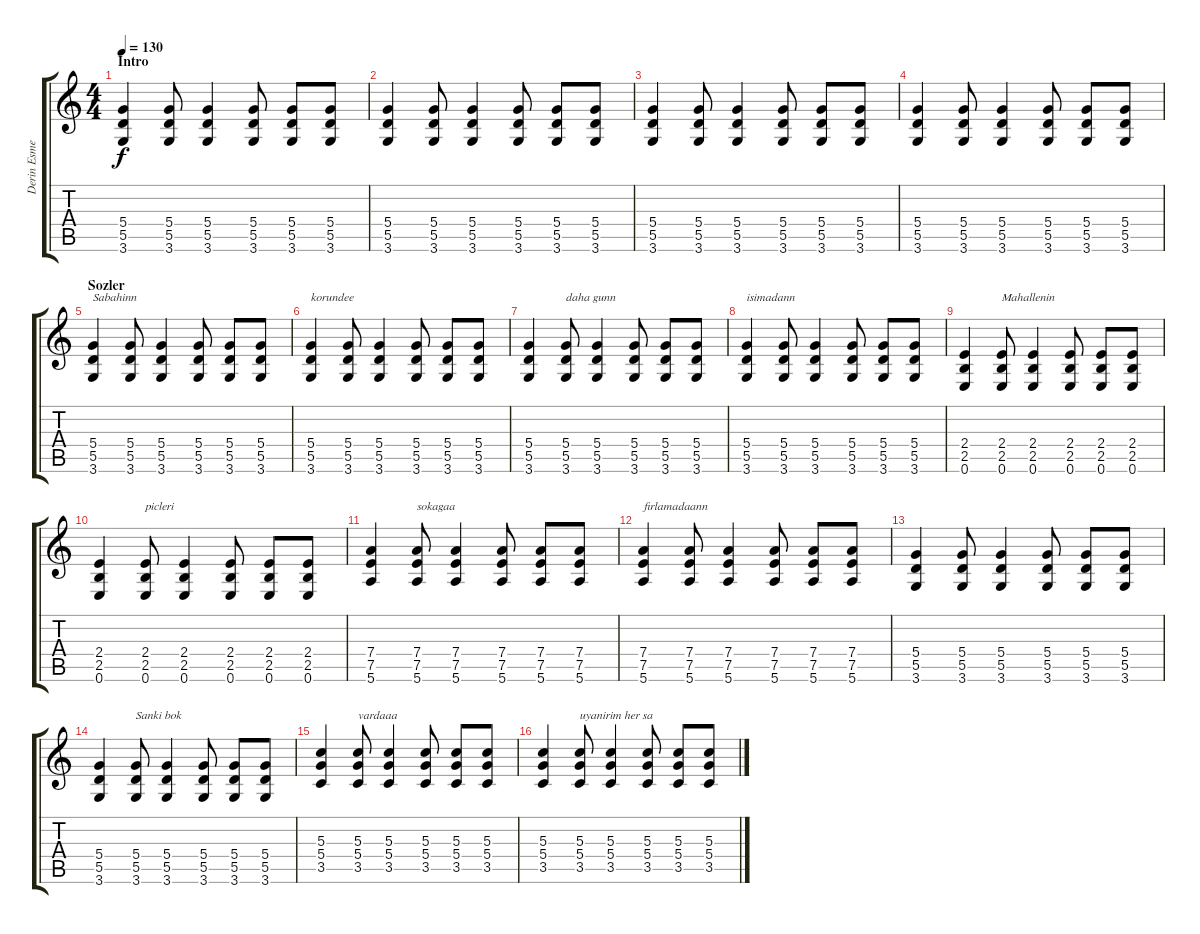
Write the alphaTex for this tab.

\track ("Derin Esmer" "Derin Esme") {instrument overdrivenguitar}
\staff {score tabs}
\tuning (E4 B3 G3 D3 A2 E2) {hide}
\ts (4 4)
\section ("" "Intro")
\tempo 130
\clef g2
\ks c
(5.4 5.5 3.6).4{dy f instrument overdrivenguitar} (5.4 5.5 3.6).8 (5.4 5.5 3.6).4 (5.4 5.5 3.6).8 (5.4 5.5 3.6).8 (5.4 5.5 3.6).8 |
(5.4 5.5 3.6).4 (5.4 5.5 3.6).8 (5.4 5.5 3.6).4 (5.4 5.5 3.6).8 (5.4 5.5 3.6).8 (5.4 5.5 3.6).8 |
(5.4 5.5 3.6).4 (5.4 5.5 3.6).8 (5.4 5.5 3.6).4 (5.4 5.5 3.6).8 (5.4 5.5 3.6).8 (5.4 5.5 3.6).8 |
(5.4 5.5 3.6).4 (5.4 5.5 3.6).8 (5.4 5.5 3.6).4 (5.4 5.5 3.6).8 (5.4 5.5 3.6).8 (5.4 5.5 3.6).8 |
\section ("" "Sozler")
(5.4 5.5 3.6).4{txt "Sabahinn"} (5.4 5.5 3.6).8 (5.4 5.5 3.6).4 (5.4 5.5 3.6).8 (5.4 5.5 3.6).8 (5.4 5.5 3.6).8 |
(5.4 5.5 3.6).4{txt "korundee"} (5.4 5.5 3.6).8 (5.4 5.5 3.6).4 (5.4 5.5 3.6).8 (5.4 5.5 3.6).8 (5.4 5.5 3.6).8 |
(5.4 5.5 3.6).4 (5.4 5.5 3.6).8{txt "daha gunn"} (5.4 5.5 3.6).4 (5.4 5.5 3.6).8 (5.4 5.5 3.6).8 (5.4 5.5 3.6).8 |
(5.4 5.5 3.6).4{txt "isimadann"} (5.4 5.5 3.6).8 (5.4 5.5 3.6).4 (5.4 5.5 3.6).8 (5.4 5.5 3.6).8 (5.4 5.5 3.6).8 |
(2.4 2.5 0.6).4 (2.4 2.5 0.6).8{txt "Mahallenin"} (2.4 2.5 0.6).4 (2.4 2.5 0.6).8 (2.4 2.5 0.6).8 (2.4 2.5 0.6).8 |
(2.4 2.5 0.6).4 (2.4 2.5 0.6).8{txt "picleri"} (2.4 2.5 0.6).4 (2.4 2.5 0.6).8 (2.4 2.5 0.6).8 (2.4 2.5 0.6).8 |
(7.4 7.5 5.6).4 (7.4 7.5 5.6).8{txt "sokagaa"} (7.4 7.5 5.6).4 (7.4 7.5 5.6).8 (7.4 7.5 5.6).8 (7.4 7.5 5.6).8 |
(7.4 7.5 5.6).4{txt "firlamadaann"} (7.4 7.5 5.6).8 (7.4 7.5 5.6).4 (7.4 7.5 5.6).8 (7.4 7.5 5.6).8 (7.4 7.5 5.6).8 |
(5.4 5.5 3.6).4 (5.4 5.5 3.6).8 (5.4 5.5 3.6).4 (5.4 5.5 3.6).8 (5.4 5.5 3.6).8 (5.4 5.5 3.6).8 |
(5.4 5.5 3.6).4 (5.4 5.5 3.6).8{txt "Sanki bok"} (5.4 5.5 3.6).4 (5.4 5.5 3.6).8 (5.4 5.5 3.6).8 (5.4 5.5 3.6).8 |
(5.3 5.4 3.5).4 (5.3 5.4 3.5).8{txt "vardaaa"} (5.3 5.4 3.5).4 (5.3 5.4 3.5).8 (5.3 5.4 3.5).8 (5.3 5.4 3.5).8 |
(5.3 5.4 3.5).4 (5.3 5.4 3.5).8{txt "uyanirim her sa"} (5.3 5.4 3.5).4 (5.3 5.4 3.5).8 (5.3 5.4 3.5).8 (5.3 5.4 3.5).8
